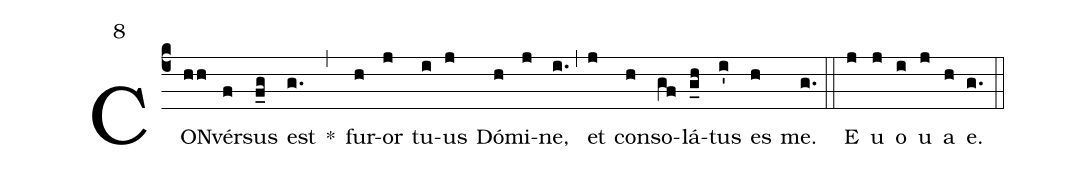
mode:8;
%%
(c4)CON(hh)vér(f)sus(f_g) est(g.) *(,) fur(h)or(j) tu(i)us(j) Dó(h)mi(j)ne,(i.) (,) et(j) con(h)so(gf)lá(g_h)tus(i') es(h) me.(g.) (::) <eu>E(j) u(j) o(i) u(j) a(h) e.</eu>(g.) (::)
